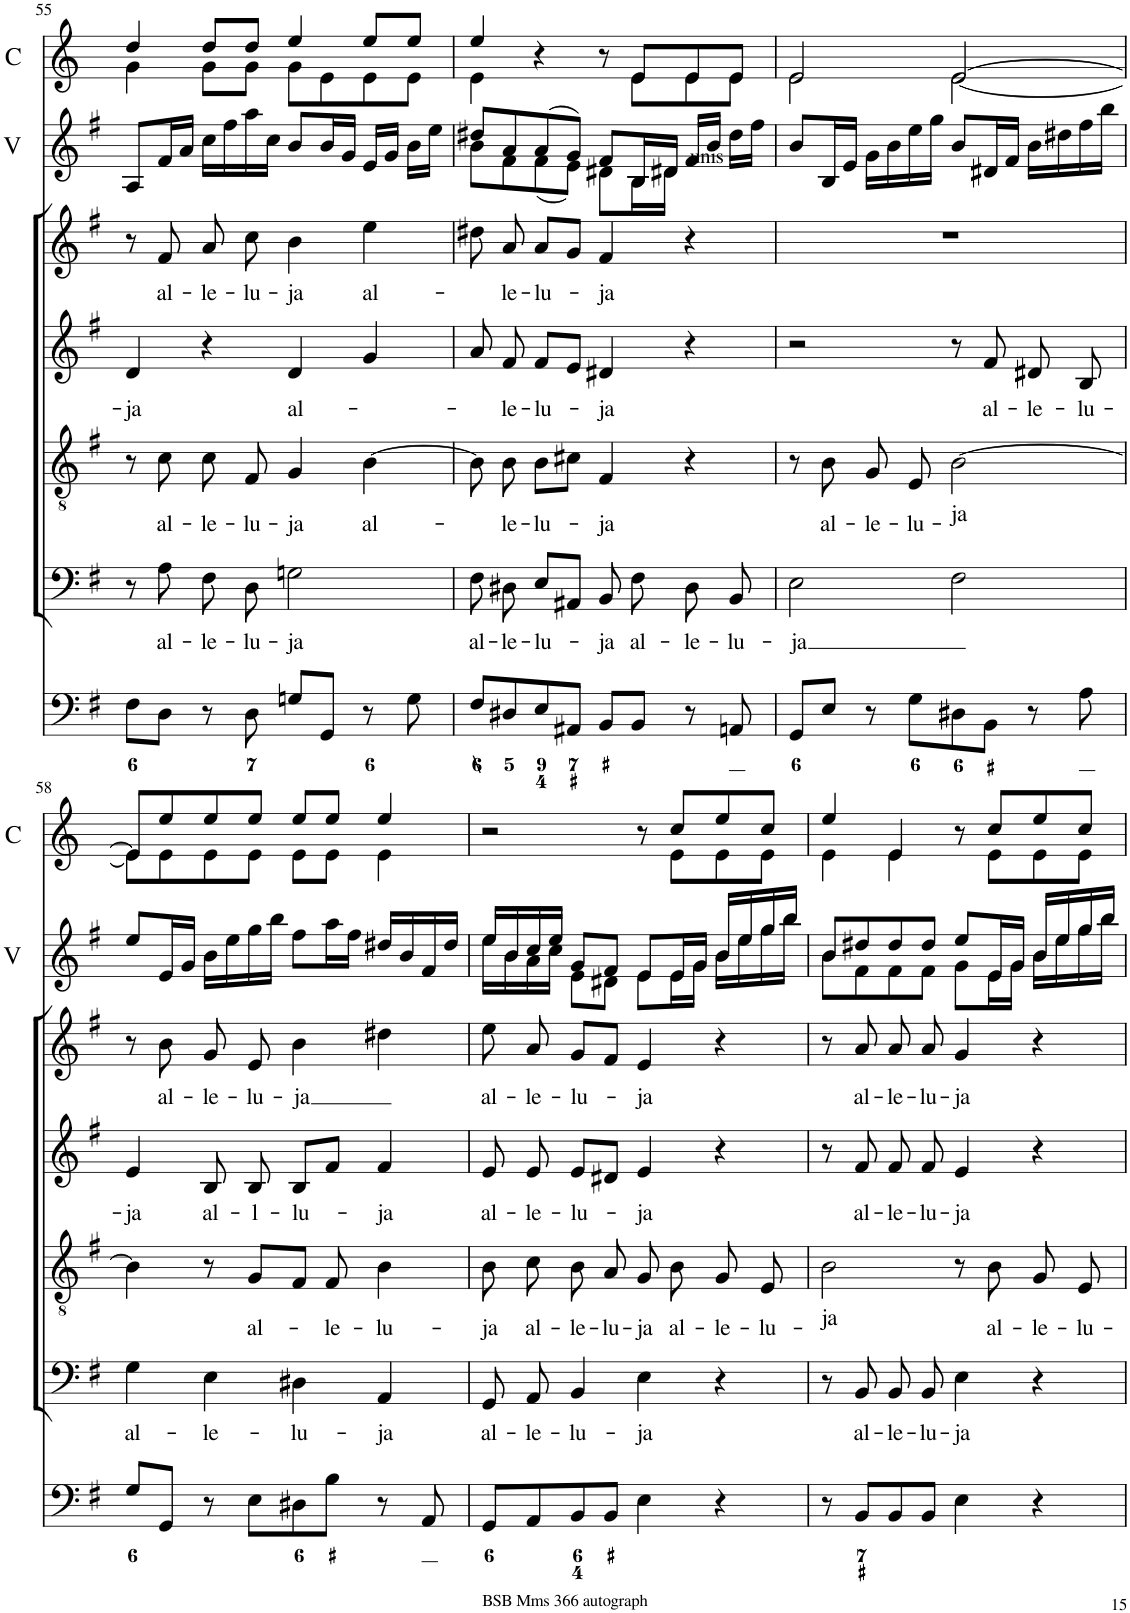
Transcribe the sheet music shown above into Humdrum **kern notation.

**kern	**kern	**text	**kern	**text	**kern	**text	**kern	**text	**kern	**kern	**kern	**kern
*part9	*part8	*part8	*part7	*part7	*part6	*part6	*part5	*part5	*part4	*part3	*part2	*part1
*staff9	*staff8	*staff8	*staff7	*staff7	*staff6	*staff6	*staff5	*staff5	*staff4	*staff3	*staff2	*staff1
*I"Organ	*I"Voice	*	*I"Tenor	*	*I"Alto	*	*I"Voice	*	*I"Violin	*I"Violin	*I"2 Violini	*I"Corni in G
*	*	*	*	*	*	*	*	*	*I'Vln.	*I'Vln.	*I'V	*I'C
!!LO:PB:g=z
*clefF4	*clefF4	*	*clefGv2	*	*clefG2	*	*clefG2	*	*clefG2	*clefG2	*clefG2	*clefG2
*	*	*	*	*	*	*	*	*	*	*	*	*Trd3c5
*k[f#]	*k[f#]	*	*k[f#]	*	*k[f#]	*	*k[f#]	*	*k[f#]	*k[f#]	*k[f#]	*k[]
*M4/4	*M4/4	*	*M4/4	*	*M4/4	*	*M4/4	*	*M4/4	*M4/4	*M4/4	*M4/4
*met(c)	*met(c)	*	*met(c)	*	*met(c)	*	*met(c)	*	*met(c)	*met(c)	*met(c)	*met(c)
=55	=55	=55	=55	=55	=55	=55	=55	=55	=55	=55	=55	=55
!	!	!	!	!	!	!LO:LY:b	!	!	!	!	!	!
*	*	*	*	*	*	*	*	*	*	*	*	*^
8F#\L	8r	.	8r	.	4d/	-ja	8r	.	8A	8A	8A/L	4dd/	4g\
!	!	!LO:LY:b	!	!LO:LY:b	!	!	!	!LO:LY:b	!	!	!	!	!
8D\J	8A\	al-	8c\	al-	.	.	8f#/	al-	16f#	16f#	16f#/L	.	.
.	.	.	.	.	.	.	.	.	16a	16a	16a/JJ	.	.
!	!	!LO:LY:b	!	!LO:LY:b	!	!	!	!LO:LY:b	!	!	!	!	!
8r	8F#\	-le-	8c\	-le-	4r	.	8a/	-le-	16cc	16cc	16cc\LL	8dd/L	8g\L
.	.	.	.	.	.	.	.	.	16ff#	16ff#	16ff#\	.	.
!	!	!LO:LY:b	!	!LO:LY:b	!	!	!	!LO:LY:b	!	!	!	!	!
8D\	8D\	-lu-	8F#/	-lu-	.	.	8cc\	-lu-	16aa	16aa	16aa\	8dd/J	8g\J
.	.	.	.	.	.	.	.	.	16cc	16cc	16cc\JJ	.	.
!	!	!LO:LY:b	!	!LO:LY:b	!	!LO:LY:b	!	!LO:LY:b	!	!	!	!	!
8Gn/L	2Gn\	-ja	4G/	-ja	4d/	al-	4b\	-ja	8b	8b	8b/L	4ee/	8g\L
8GG/J	.	.	.	.	.	.	.	.	16b	16b	16b/L	.	8e\
.	.	.	.	.	.	.	.	.	16g	16g	16g/JJ	.	.
!	!	!	!	!LO:LY:b	!	!	!	!LO:LY:b	!	!	!	!	!
8r	.	.	[4B\	al-	4g/	.	4ee\	al-	16e	16e	16e/LL	8ee/L	8e\
.	.	.	.	.	.	.	.	.	16g	16g	16g/JJ	.	.
8G\	.	.	.	.	.	.	.	.	16b	16b	16b\LL	8ee/J	8e\J
.	.	.	.	.	.	.	.	.	16ee	16ee	16ee\JJ	.	.
=56	=56	=56	=56	=56	=56	=56	=56	=56	=56	=56	=56	=56	=56
!	!	!LO:LY:b	!	!	!	!	!	!	!	!	!	!	!
*	*	*	*	*	*	*	*	*	*	*	*^	*	*
8F#/L	8F#\	al-	8B\]	.	8a/	.	8dd#X\	.	8b	8dd#X	8dd#X/L	8b\L	4ee/	4e\
!	!	!LO:LY:b	!	!LO:LY:b	!	!LO:LY:b	!	!LO:LY:b	!	!	!	!	!	!
8D#X/	8D#X\	-le-	8B\	-le-	8f#/	-le-	8a/	-le-	8f#	8a	8a/	8f#\	.	.
!	!	!LO:LY:b	!	!LO:LY:b	!	!LO:LY:b	!	!LO:LY:b	!	!	!	!	!	!
8E/	8E/L	-lu-	8B\L	-lu-	8f#/L	-lu-	8a/L	-lu-	(8f#	(8a	(8a/	(8f#\	4r	4.ryy
8AA#X/J	8AA#X/J	.	8c#X\J	.	8e/J	.	8g/J	.	8e)	8g)	8g/J)	8e\J)	.	.
!	!	!LO:LY:b	!	!LO:LY:b	!	!LO:LY:b	!	!LO:LY:b	!	!	!	!	!	!
8BB/L	8BB/	-ja	4F#/	-ja	4d#X/	-ja	4f#/	-ja	8d#X	8f#	8f#/L	8d#X\L	8r	.
!	!	!LO:LY:b	!	!	!	!	!	!	!	!	!	!	!	!
8BB/J	8F#\	al-	.	.	.	.	.	.	16B	16B	16B/L	16B\L	8e/L	8e\L
.	.	.	.	.	.	.	.	.	16d#	16d#X	16d#X/JJ	16d#\JJ	.	.
!	!	!	!	!	!	!	!	!	!	!	!LO:TX:a:t=unis	!	!	!
!	!	!	!	!	!	!	!	!	!	!LO:TX:a:t=unis	!	!	!	!
!	!	!	!	!	!	!	!	!	!LO:TX:a:t=unis	!	!	!	!	!
!	!	!LO:LY:b	!	!	!	!	!	!	!	!	!	!	!	!
8r	8D#\	-le-	4r	.	4r	.	4r	.	16f#	16f#	16f#/LL	4ryy	8e/	8e\
.	.	.	.	.	.	.	.	.	16b	16b	16b/JJ	.	.	.
!	!	!LO:LY:b	!	!	!	!	!	!	!	!	!	!	!	!
8AAn/	8BB/	-lu-	.	.	.	.	.	.	16dd#XLL	16dd#LL	16dd#\LL	.	8e/J	8e\J
.	.	.	.	.	.	.	.	.	16ff#JJ	16ff#JJ	16ff#\JJ	.	.	.
*	*	*	*	*	*	*	*	*	*	*	*v	*v	*	*
=57	=57	=57	=57	=57	=57	=57	=57	=57	=57	=57	=57	=57	=57
!	!	!LO:LY:b	!	!	!	!	!	!	!	!	!	!	!
8GG/L	2E\	-ja	8r	.	2r	.	1r	.	8b	8b	8b/L	2e/	2e\
!	!	!	!	!LO:LY:b	!	!	!	!	!	!	!	!	!
8E/J	.	.	8B\	al-	.	.	.	.	16B	16B	16B/L	.	.
.	.	.	.	.	.	.	.	.	16e	16e	16e/JJ	.	.
!	!	!	!	!LO:LY:b	!	!	!	!	!	!	!	!	!
8r	.	.	8G/	-le-	.	.	.	.	16g	16g	16g\LL	.	.
.	.	.	.	.	.	.	.	.	16b	16b	16b\	.	.
!	!	!	!	!LO:LY:b	!	!	!	!	!	!	!	!	!
8G\L	.	.	8E/	-lu-	.	.	.	.	16ee	16ee	16ee\	.	.
.	.	.	.	.	.	.	.	.	16gg	16gg	16gg\JJ	.	.
!	!	!	!	!LO:LY:b	!	!	!	!	!	!	!	!	!
8D#X\	2F#\	.	[2B\	-ja	8r	.	.	.	8b	8b	8b/L	[2e/	[2e\
!	!	!	!	!	!	!LO:LY:b	!	!	!	!	!	!	!
8BB\J	.	.	.	.	8f#/	al-	.	.	16d#X	16d#X	16d#X/L	.	.
.	.	.	.	.	.	.	.	.	16f#	16f#	16f#/JJ	.	.
!	!	!	!	!	!	!LO:LY:b	!	!	!	!	!	!	!
8r	.	.	.	.	8d#X/	-le-	.	.	16b	16b	16b\LL	.	.
.	.	.	.	.	.	.	.	.	16dd#X	16dd#X	16dd#X\	.	.
!	!	!	!	!	!	!LO:LY:b	!	!	!	!	!	!	!
8A\	.	.	.	.	8B/	-lu-	.	.	16ff#	16ff#	16ff#\	.	.
.	.	.	.	.	.	.	.	.	16bb	16bb	16bb\JJ	.	.
!!LO:LB:g=z	!!
=58	=58	=58	=58	=58	=58	=58	=58	=58	=58	=58	=58	=58	=58
!	!	!LO:LY:b	!	!	!	!LO:LY:b	!	!	!	!	!	!	!
8G/L	4G\	al-	4B\]	.	4e/	-ja	8r	.	8ee	8ee	8ee/L	8e/L]	8e\L]
!	!	!	!	!	!	!	!	!LO:LY:b	!	!	!	!	!
8GG/J	.	.	.	.	.	.	8b\	al-	16e	16e	16e/L	8ee/	8e\
.	.	.	.	.	.	.	.	.	16g	16g	16g/JJ	.	.
!	!	!LO:LY:b	!	!	!	!LO:LY:b	!	!LO:LY:b	!	!	!	!	!
8r	4E\	-le-	8r	.	8B/	al-	8g/	-le-	16b	16b	16b\LL	8ee/	8e\
.	.	.	.	.	.	.	.	.	16ee	16ee	16ee\	.	.
!	!	!	!	!LO:LY:b	!	!LO:LY:b	!	!LO:LY:b	!	!	!	!	!
8E\L	.	.	8G/L	al-	8B/	-l-	8e/	-lu-	16gg	16gg	16gg\	8ee/J	8e\J
.	.	.	.	.	.	.	.	.	16bb	16bb	16bb\JJ	.	.
!	!	!LO:LY:b	!	!	!	!LO:LY:b	!	!LO:LY:b	!	!	!	!	!
8D#X\	4D#X\	-lu-	8F#/J	.	8B/L	-lu-	4b\	-ja	8ff#	8ff#	8ff#\L	8ee/L	8e\L
!	!	!	!	!LO:LY:b	!	!	!	!	!	!	!	!	!
8B\J	.	.	8F#/	-le-	8f#/J	.	.	.	16aa	16aa	16aa\L	8ee/J	8e\J
.	.	.	.	.	.	.	.	.	16ff#	16ff#	16ff#\JJ	.	.
!	!	!LO:LY:b	!	!LO:LY:b	!	!LO:LY:b	!	!	!	!	!	!	!
8r	4AA/	-ja	4B\	-lu-	4f#/	-ja	4dd#X\	.	16dd#X	16dd#X	16dd#X/LL	4ee/	4e\
.	.	.	.	.	.	.	.	.	16b	16b	16b/	.	.
8AA/	.	.	.	.	.	.	.	.	16f#	16f#	16f#/	.	.
.	.	.	.	.	.	.	.	.	16dd#	16dd#	16dd#/JJ	.	.
=59	=59	=59	=59	=59	=59	=59	=59	=59	=59	=59	=59	=59	=59
!	!	!LO:LY:b	!	!LO:LY:b	!	!LO:LY:b	!	!LO:LY:b	!	!	!	!	!
*	*	*	*	*	*	*	*	*	*	*	*^	*	*
8GG/L	8GG/	al-	8B\	-ja	8e/	al-	8ee\	al-	16ee	16ee	16ee/LL	16ee\LL	2r	8ryy
.	.	.	.	.	.	.	.	.	16b	16b	16b/	16b\	.	.
*	*	*	*	*	*	*	*	*	*	*	*	*	*v	*v
!	!	!LO:LY:b	!	!LO:LY:b	!	!LO:LY:b	!	!LO:LY:b	!	!	!	!	!
8AA/	8AA/	-le-	8c\	al-	8e/	-le-	8a/	-le-	16a	16cc	16cc/	16a\	.
.	.	.	.	.	.	.	.	.	16cc	16ee	16ee/JJ	16cc\JJ	.
!	!	!LO:LY:b	!	!LO:LY:b	!	!LO:LY:b	!	!LO:LY:b	!	!	!	!	!
8BB/	4BB/	-lu-	8B\	-le-	8e/L	-lu-	8g/L	-lu-	8e	8g	8g/L	8e\L	.
!	!	!	!	!LO:LY:b	!	!	!	!	!	!	!	!	!
8BB/J	.	.	8A/	-lu-	8d#X/J	.	8f#/J	.	8d#X	8f#	8f#/J	8d#X\J	.
!	!	!LO:LY:b	!	!LO:LY:b	!	!LO:LY:b	!	!LO:LY:b	!	!	!	!	!
4E\	4E\	-ja	8G/	-ja	4e/	-ja	4e/	-ja	8e	8e	8e/L	8e\L	8r
!	!	!	!	!LO:LY:b	!	!	!	!	!	!	!	!	!
*	*	*	*	*	*	*	*	*	*	*	*	*	*^
.	.	.	8B\	al-	.	.	.	.	16e	16e	16e/L	16e\L	8cc/L	8e\L
.	.	.	.	.	.	.	.	.	16g	16g	16g/JJ	16g\JJ	.	.
!	!	!	!	!LO:LY:b	!	!	!	!	!	!	!	!	!	!
4r	4r	.	8G/	-le-	4r	.	4r	.	16b	16b	16b/LL	16b\LL	8ee/	8e\
.	.	.	.	.	.	.	.	.	16ee	16ee	16ee/	16ee\	.	.
!	!	!	!	!LO:LY:b	!	!	!	!	!	!	!	!	!	!
.	.	.	8E/	-lu-	.	.	.	.	16gg	16gg	16gg/	16gg\	8cc/J	8e\J
.	.	.	.	.	.	.	.	.	16bb	16bb	16bb/JJ	16bb\JJ	.	.
=60	=60	=60	=60	=60	=60	=60	=60	=60	=60	=60	=60	=60	=60	=60
!	!	!	!	!LO:LY:b	!	!	!	!	!	!	!	!	!	!
8r	8r	.	2B\	-ja	8r	.	8r	.	8b	8b	8b/L	8b\L	4ee/	4e\
!	!	!LO:LY:b	!	!	!	!LO:LY:b	!	!LO:LY:b	!	!	!	!	!	!
8BB/L	8BB/	al-	.	.	8f#/	al-	8a/	al-	8f#	8dd#X	8dd#X/	8f#\	.	.
!	!	!LO:LY:b	!	!	!	!LO:LY:b	!	!LO:LY:b	!	!	!	!	!	!
8BB/	8BB/	-le-	.	.	8f#/	-le-	8a/	-le-	8f#	8dd#	8dd#/	8f#\	4e/	4e\
!	!	!LO:LY:b	!	!	!	!LO:LY:b	!	!LO:LY:b	!	!	!	!	!	!
8BB/J	8BB/	-lu-	.	.	8f#/	-lu-	8a/	-lu-	8f#	8dd#	8dd#/J	8f#\J	.	.
!	!	!LO:LY:b	!	!	!	!LO:LY:b	!	!LO:LY:b	!	!	!	!	!	!
4E\	4E\	-ja	8r	.	4e/	-ja	4g/	-ja	8g	8ee	8ee/L	8g\L	8r	8ryy
!	!	!	!	!LO:LY:b	!	!	!	!	!	!	!	!	!	!
.	.	.	8B\	al-	.	.	.	.	16e	16e	16e/L	16e\L	8cc/L	8e\L
.	.	.	.	.	.	.	.	.	16g	16g	16g/JJ	16g\JJ	.	.
!	!	!	!	!LO:LY:b	!	!	!	!	!	!	!	!	!	!
4r	4r	.	8G/	-le-	4r	.	4r	.	16b	16b	16b/LL	16b\LL	8ee/	8e\
.	.	.	.	.	.	.	.	.	16ee	16ee	16ee/	16ee\	.	.
!	!	!	!	!LO:LY:b	!	!	!	!	!	!	!	!	!	!
.	.	.	8E/	-lu-	.	.	.	.	16gg	16gg	16gg/	16gg\	8cc/J	8e\J
.	.	.	.	.	.	.	.	.	16bb	16bb	16bb/JJ	16bb\JJ	.	.
*	*	*	*	*	*	*	*	*	*	*	*v	*v	*	*
*	*	*	*	*	*	*	*	*	*	*	*	*v	*v
=	=	=	=	=	=	=	=	=	=	=	=	=
*-	*-	*-	*-	*-	*-	*-	*-	*-	*-	*-	*-	*-
